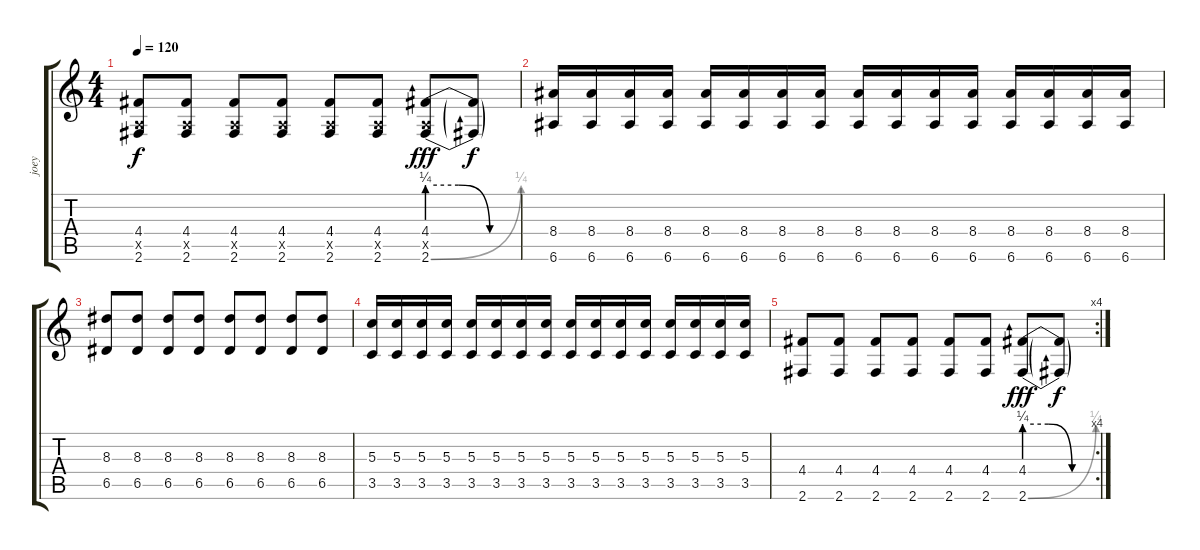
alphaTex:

\track ("joey" "joey") {instrument distortionguitar}
\staff {score tabs}
\tuning (E4 B3 G3 D3 A2 E2) {hide}
\ts (4 4)
\tempo 120
\clef g2
\ks c
(4.4 0.5{x} 2.6).8{dy f} (4.4 0.5{x} 2.6).8 (4.4 0.5{x} 2.6).8 (4.4 0.5{x} 2.6).8 (4.4 0.5{x} 2.6).8 (4.4 0.5{x} 2.6).8 (4.4{be (custom 0 1 20 1 40 0 60 0)} 0.5{x} 2.6{be (bend 0 0 60 1)}).8{dy fff} (4.4{t} 2.6{t}).8{dy f} |
(8.4 6.6).16 (8.4 6.6).16 (8.4 6.6).16 (8.4 6.6).16 (8.4 6.6).16 (8.4 6.6).16 (8.4 6.6).16 (8.4 6.6).16 (8.4 6.6).16 (8.4 6.6).16 (8.4 6.6).16 (8.4 6.6).16 (8.4 6.6).16 (8.4 6.6).16 (8.4 6.6).16 (8.4 6.6).16 |
(8.3 6.5).8 (8.3 6.5).8 (8.3 6.5).8 (8.3 6.5).8 (8.3 6.5).8 (8.3 6.5).8 (8.3 6.5).8 (8.3 6.5).8 |
(5.3 3.5).16 (5.3 3.5).16 (5.3 3.5).16 (5.3 3.5).16 (5.3 3.5).16 (5.3 3.5).16 (5.3 3.5).16 (5.3 3.5).16 (5.3 3.5).16 (5.3 3.5).16 (5.3 3.5).16 (5.3 3.5).16 (5.3 3.5).16 (5.3 3.5).16 (5.3 3.5).16 (5.3 3.5).16 |
\rc 4
(4.4 2.6).8 (4.4 2.6).8 (4.4 2.6).8 (4.4 2.6).8 (4.4 2.6).8 (4.4 2.6).8 (4.4{be (custom 0 1 20 1 40 0 60 0)} 2.6{be (bend 0 0 60 1)}).8{dy fff} (4.4{t} 2.6{t}).8{dy f}
